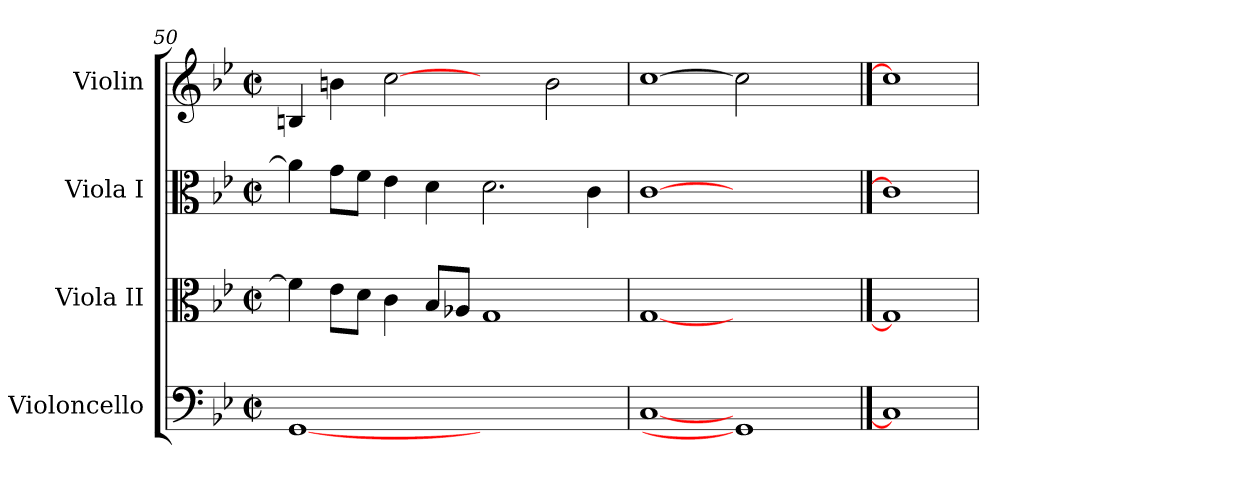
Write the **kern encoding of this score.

**kern	**kern	**kern	**kern
*part4	*part3	*part2	*part1
*staff4	*staff3	*staff2	*staff1
*I"Violoncello	*I"Viola II	*I"Viola I	*I"Violin
*clefF4	*clefC3	*clefC3	*clefG2
*k[b-e-]	*k[b-e-]	*k[b-e-]	*k[b-e-]
*B-:	*B-:	*B-:	*B-:
*M2/2	*M2/2	*M2/2	*M2/2
*met(c|)	*met(c|)	*met(c|)	*met(c|)
=50	=50	=50	=50
[1GG	4f\]	4a-\]	4Bn/
.	8e-\L	8g\L	4bn\
.	8d\J	8f\J	.
.	4c\	4e-\	[2cc
.	8B-/L	4d\	.
.	8A-X/J	.	.
1ryy	1G	2.d\	2ryy
.	.	.	2b\
.	.	4c\	.
=51	=51	=51	=51
[1C	[1G	[1c	[1cc
1GG]	1ryy	1ryy	2cc]
.	.	.	2ryy
==52	==52	==52	==52
1C]	1G]	1c]	1cc]
=	=	=	=
*-	*-	*-	*-
